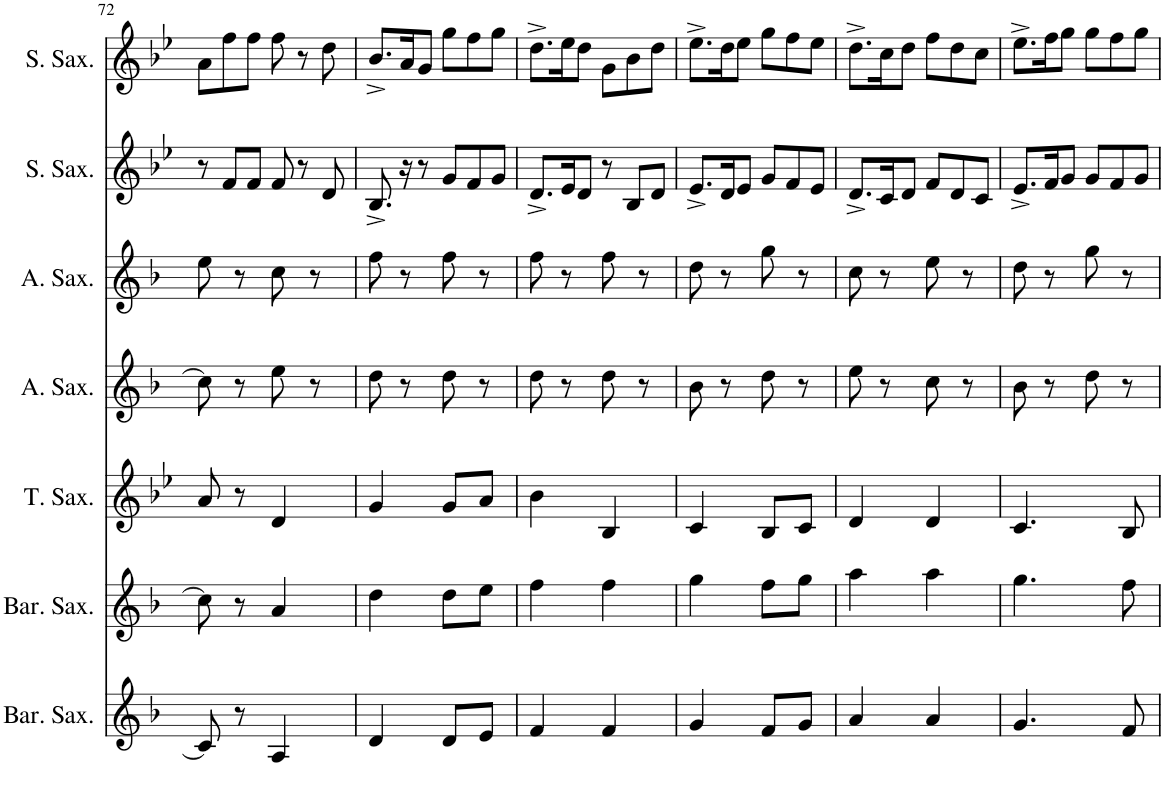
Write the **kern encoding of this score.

**kern	**kern	**kern	**kern	**kern	**kern	**kern
*part7	*part6	*part5	*part4	*part3	*part2	*part1
*staff7	*staff6	*staff5	*staff4	*staff3	*staff2	*staff1
*I"Baritone Saxophone	*I"Baritone Saxophone	*I"Tenor Saxophone	*I"Alto Saxophone	*I"Alto Saxophone	*I"Soprano Saxophone	*I"Soprano Saxophone
*I'Bar. Sax.	*I'Bar. Sax.	*I'T. Sax.	*I'A. Sax.	*I'A. Sax.	*I'S. Sax.	*I'S. Sax.
!!LO:PB:g=z
*clefG2	*clefG2	*clefG2	*clefG2	*clefG2	*clefG2	*clefG2
*Trd12c21	*Trd12c21	*Trd8c14	*Trd5c9	*Trd5c9	*Trd1c2	*Trd1c2
*k[b-]	*k[b-]	*k[b-e-]	*k[b-]	*k[b-]	*k[b-e-]	*k[b-e-]
*M2/4	*M2/4	*M2/4	*M2/4	*M2/4	*M6/8	*M6/8
=72	=72	=72	=72	=72	=72	=72
8c/]	8cc\]	8a/	8cc\]	8ee\	8r	8a\L
8r	8r	8r	8r	8r	8f/L	8ff\
4A/	4a/	4d/	8ee\	8cc\	8f/J	8ff\J
.	.	.	8r	8r	8f/	8ff\
4ryy	4ryy	4ryy	4ryy	4ryy	8r	8r
.	.	.	.	.	8d/	8dd\
=73	=73	=73	=73	=73	=73	=73
4d/	4dd\	4g/	8dd\	8ff\	8.B-^/	8.b-^/L
.	.	.	8r	8r	.	.
.	.	.	.	.	16r	16a/K
8d/L	8dd\L	8g/L	8dd\	8ff\	8r	8g/J
8e/J	8ee\J	8a/J	8r	8r	8g/L	8gg\L
4ryy	4ryy	4ryy	4ryy	4ryy	8f/	8ff\
.	.	.	.	.	8g/J	8gg\J
=74	=74	=74	=74	=74	=74	=74
4f/	4ff\	4b-\	8dd\	8ff\	8.d^/L	8.dd^\L
.	.	.	8r	8r	.	.
.	.	.	.	.	16e-/K	16ee-\K
4f/	4ff\	4B-/	8dd\	8ff\	8d/J	8dd\J
.	.	.	8r	8r	8r	8g\L
4ryy	4ryy	4ryy	4ryy	4ryy	8B-/L	8b-\
.	.	.	.	.	8d/J	8dd\J
=75	=75	=75	=75	=75	=75	=75
4g/	4gg\	4c/	8b-\	8dd\	8.e-^/L	8.ee-^\L
.	.	.	8r	8r	.	.
.	.	.	.	.	16d/K	16dd\K
8f/L	8ff\L	8B-/L	8dd\	8gg\	8e-/J	8ee-\J
8g/J	8gg\J	8c/J	8r	8r	8g/L	8gg\L
4ryy	4ryy	4ryy	4ryy	4ryy	8f/	8ff\
.	.	.	.	.	8e-/J	8ee-\J
=76	=76	=76	=76	=76	=76	=76
4a/	4aa\	4d/	8ee\	8cc\	8.d^/L	8.dd^\L
.	.	.	8r	8r	.	.
.	.	.	.	.	16c/K	16cc\K
4a/	4aa\	4d/	8cc\	8ee\	8d/J	8dd\J
.	.	.	8r	8r	8f/L	8ff\L
4ryy	4ryy	4ryy	4ryy	4ryy	8d/	8dd\
.	.	.	.	.	8c/J	8cc\J
=77	=77	=77	=77	=77	=77	=77
4.g/	4.gg\	4.c/	8b-\	8dd\	8.e-^/L	8.ee-^\L
.	.	.	8r	8r	.	.
.	.	.	.	.	16f/K	16ff\K
.	.	.	8dd\	8gg\	8g/J	8gg\J
8f/	8ff\	8B-/	8r	8r	8g/L	8gg\L
4ryy	4ryy	4ryy	4ryy	4ryy	8f/	8ff\
.	.	.	.	.	8g/J	8gg\J
=	=	=	=	=	=	=
*-	*-	*-	*-	*-	*-	*-
